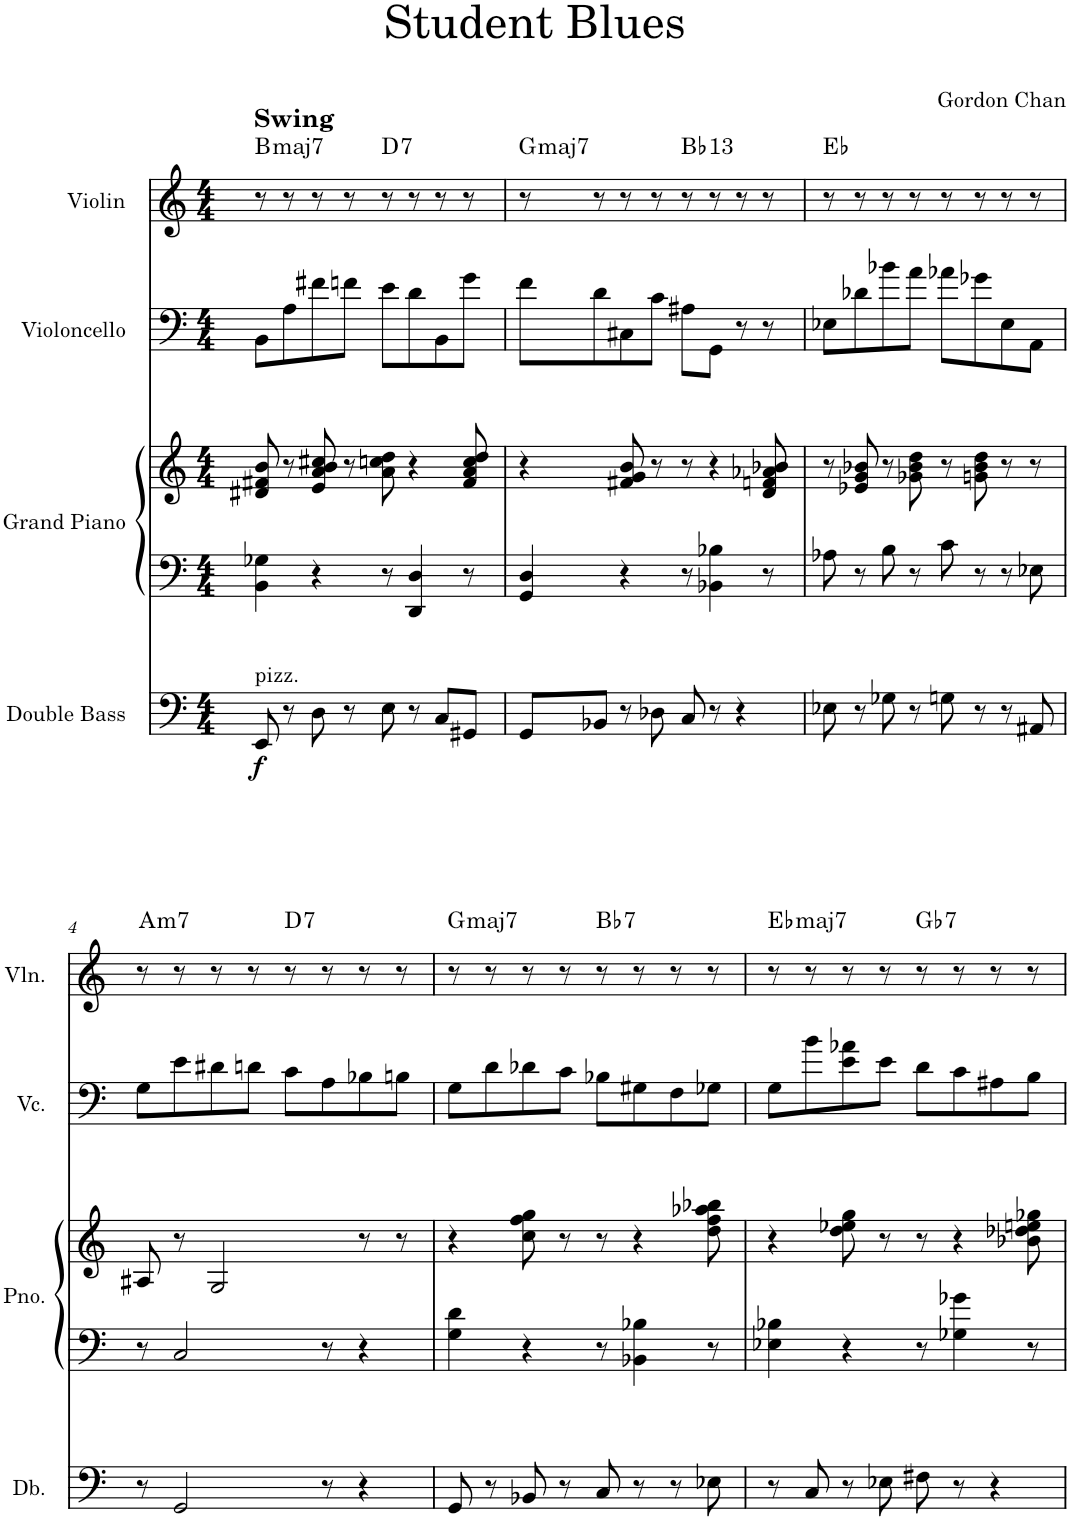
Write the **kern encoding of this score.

**kern	**dynam	**kern	**kern	**kern	**kern	**harte
*part4	*part4	*part3	*part3	*part2	*part1	*part1
*staff5	*staff5	*staff4	*staff3	*staff2	*staff1	*
*I"Double Bass	*	*I"Grand Piano	*	*I"Violoncello	*I"Violin	*
*I'Db.	*	*I'Pno.	*	*I'Vc.	*I'Vln.	*
*clefF4	*	*clefF4	*clefG2	*clefF4	*clefG2	*
*Trd7c12	*	*	*	*	*	*
*k[]	*	*k[]	*k[]	*k[]	*k[]	*
*M4/4	*	*M4/4	*M4/4	*M4/4	*M4/4	*
=1	=1	=1	=1	=1	=1	=1
!	!	!	!	!	!LO:TX:a:B:t=Swing	!
!LO:TX:a:t=pizz.	!	!	!	!	!	!
!	!LO:DY:b	!	!	!	!	!LO:H:kt=maj7
8EE/	f	4BB\ 4G-X\	8d#X/ 8f#X/ 8b/	8BB\L	8r	B:maj7
8r	.	.	8r	8A\	8r	.
8D\	.	4r	8e/ 8a/ 8b/ 8cc#X/	8f#X\	8r	.
8r	.	.	8r	8fn\J	8r	.
!	!	!	!	!	!	!LO:H:kt=7
8E\	.	8r	8a\ 8ccn\ 8dd\	8e\L	8r	D:7
8r	.	4DD/ 4D/	4r	8d\	8r	.
8C/L	.	.	.	8BB\	8r	.
8GG#X/J	.	8r	8f#/ 8a/ 8cc/ 8dd/	8g\J	8r	.
=2	=2	=2	=2	=2	=2	=2
!	!	!	!	!	!	!LO:H:kt=maj7
8GG/L	.	4GG/ 4D/	4r	8f\L	8r	G:maj7
!	!	!	!	!	!	!LO:H:kt=N.C.
8BB-X/J	.	.	.	8d\	8r	N
8r	.	4r	8f#X/ 8g/ 8b/	8C#X\	8r	.
8D-X\	.	.	8r	8c\J	8r	.
!	!	!	!	!	!	!LO:H:kt=13
8C/	.	8r	8r	8A#X\L	8r	Bb:9(11,13)
8r	.	4BB-X\ 4B-X\	4r	8GG\J	8r	.
4r	.	.	.	8r	8r	.
.	.	8r	8d/ 8fn/ 8a-X/ 8b-X/	8r	8r	.
=3	=3	=3	=3	=3	=3	=3
8E-X\	.	8A-X\	8r	8E-X\L	8r	Eb:maj
8r	.	8r	8e-X/ 8g/ 8b-X/	8d-X\	8r	.
8G-X\	.	8B\	8r	8b-X\	8r	.
8r	.	8r	8g-X\ 8b-\ 8dd\	8a\J	8r	.
8Gn\	.	8c\	8r	8a-X\L	8r	.
8r	.	8r	8gn\ 8b-\ 8dd\	8g-X\	8r	.
8r	.	8r	8r	8E-\	8r	.
8AA#X/	.	8E-X\	8r	8AA\J	8r	.
!!LO:LB:g=z
=4	=4	=4	=4	=4	=4	=4
!	!	!	!	!	!	!LO:H:kt=m7
8r	.	8r	8A#X/	8G\L	8r	A:min7
2GG/	.	2C/	8r	8e\	8r	.
.	.	.	2G/	8d#X\	8r	.
.	.	.	.	8dn\J	8r	.
!	!	!	!	!	!	!LO:H:kt=7
.	.	.	.	8c\L	8r	D:7
8r	.	8r	.	8A\	8r	.
4r	.	4r	8r	8B-X\	8r	.
.	.	.	8r	8Bn\J	8r	.
=5	=5	=5	=5	=5	=5	=5
!	!	!	!	!	!	!LO:H:kt=maj7
8GG/	.	4G\ 4d\	4r	8G\L	8r	G:maj7
8r	.	.	.	8d\	8r	.
8BB-X/	.	4r	8cc\ 8ff\ 8gg\	8d-X\	8r	.
8r	.	.	8r	8c\J	8r	.
!	!	!	!	!	!	!LO:H:kt=7
8C/	.	8r	8r	8B-X\L	8r	Bb:7
8r	.	4BB-X\ 4B-X\	4r	8G#X\	8r	.
8r	.	.	.	8F\	8r	.
8E-X\	.	8r	8dd\ 8ff\ 8aa-X\ 8bb-X\	8G-X\J	8r	.
=6	=6	=6	=6	=6	=6	=6
!	!	!	!	!	!	!LO:H:kt=maj7
8r	.	4E-X\ 4B-X\	4r	8G\L	8r	Eb:maj7
8C/	.	.	.	8b\	8r	.
8r	.	4r	8dd\ 8ee-X\ 8gg\	8e\ 8a-X\	8r	.
8E-X\	.	.	8r	8e\J	8r	.
!	!	!	!	!	!	!LO:H:kt=7
8F#X\	.	8r	8r	8d\L	8r	Gb:7
8r	.	4G-X\ 4g-X\	4r	8c\	8r	.
4r	.	.	.	8A#X\	8r	.
.	.	8r	8b-X\ 8dd-X\ 8een\ 8gg-X\	8B\J	8r	.
=	=	=	=	=	=	=
*-	*-	*-	*-	*-	*-	*-
